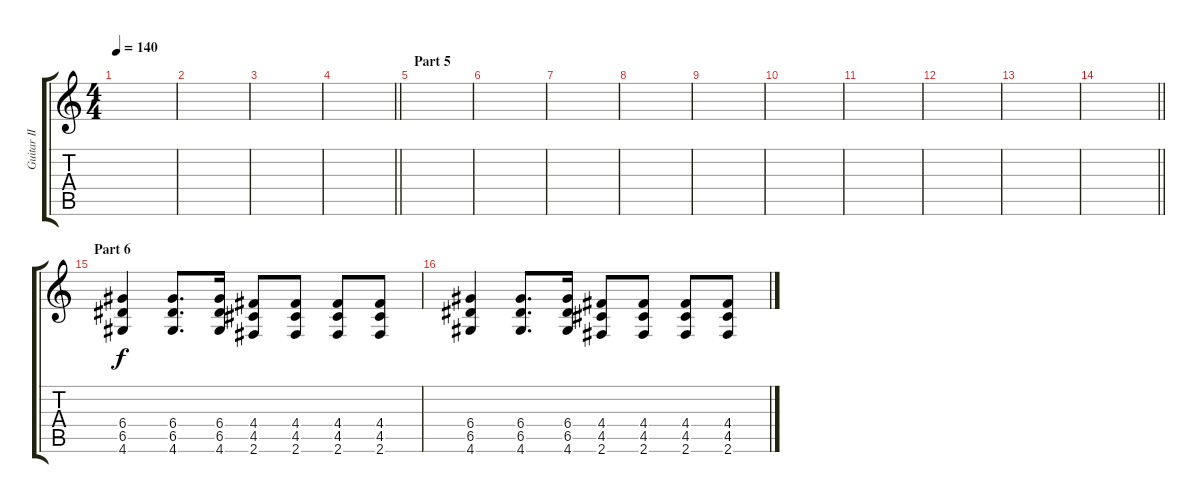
\track ("Guitar II" "Guitar II") {instrument overdrivenguitar}
\staff {score tabs}
\tuning (E4 B3 G3 D3 A2 E2) {hide}
\ts (4 4)
\tempo 140
\clef g2
\ks c
|
|
|
\barLineRight lightlight
|
\section ("" "Part 5")
|
|
|
|
|
|
|
|
|
\barLineRight lightlight
|
\section ("" "Part 6")
(6.4 6.5 4.6).4 (6.4 6.5 4.6).8{d} (6.4 6.5 4.6).16 (4.4 4.5 2.6).8 (4.4 4.5 2.6).8 (4.4 4.5 2.6).8 (4.4 4.5 2.6).8 |
(6.4 6.5 4.6).4 (6.4 6.5 4.6).8{d} (6.4 6.5 4.6).16 (4.4 4.5 2.6).8 (4.4 4.5 2.6).8 (4.4 4.5 2.6).8 (4.4 4.5 2.6).8
